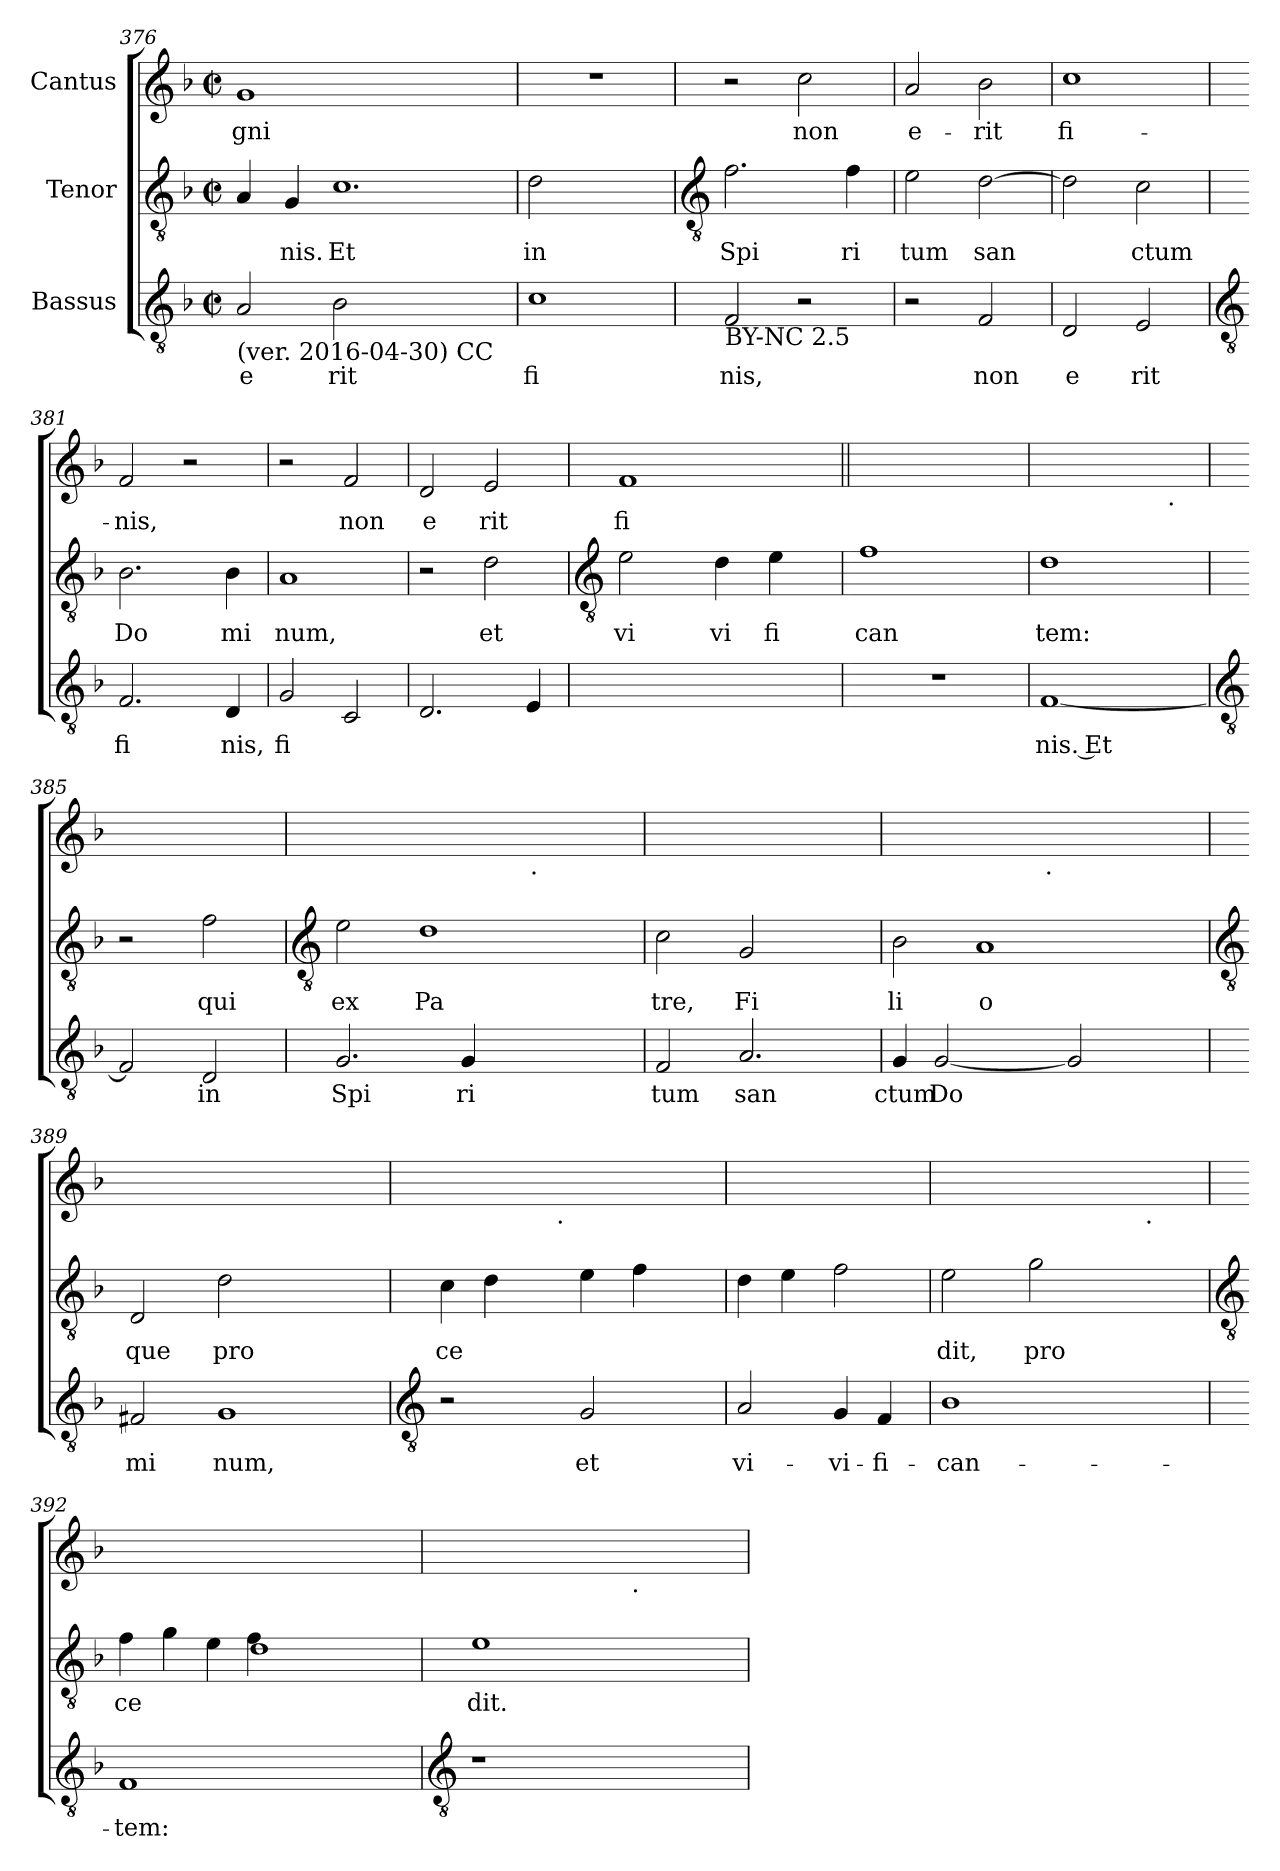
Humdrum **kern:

**kern	**text	**kern	**text	**kern	**text
*part3	*part3	*part2	*part2	*part1	*part1
*staff3	*staff3	*staff2	*staff2	*staff1	*staff1
*I"Bassus	*	*I"Tenor	*	*I"Cantus	*
*clefGv2	*	*clefGv2	*	*clefG2	*
*k[b-]	*	*k[b-]	*	*k[b-]	*
*F:	*	*F:	*	*F:	*
*M2/2	*	*M2/2	*	*M2/2	*
*met(c|)	*	*met(c|)	*	*met(c|)	*
=376	=376	=376	=376	=376	=376
!LO:TX:b:t=(ver. 2016-04-30) CC	!	!	!	!	!
!	!LO:LY:b	!	!	!	!LO:LY:b
2A/	e	4A/	.	1g	-gni
!	!	!	!LO:LY:b	!	!
.	.	4G/	nis.	.	.
!	!LO:LY:b	!	!LO:LY:b	!	!
2B-\	rit	1.c	Et	.	.
1ryy	.	.	.	1ryy	.
=377	=377	=377	=377	=377	=377
!	!LO:LY:b	!	!LO:LY:b	!	!
1c	fi	2d\	in	1r	.
.	.	2ryy	.	.	.
!!LO:LB:g=z
=378	=378	=378	=378	=378	=378
*	*	*clefGv2	*	*	*
!LO:TX:b:t=BY-NC 2.5	!	!	!	!	!
!	!LO:LY:b	!	!LO:LY:b	!	!
2F/	nis,	2.f\	Spi	2r	.
!	!	!	!	!	!LO:LY:b
2r	.	.	.	2cc\	non
!	!	!	!LO:LY:b	!	!
.	.	4f\	ri	.	.
=379	=379	=379	=379	=379	=379
!	!	!	!LO:LY:b	!	!LO:LY:b
2r	.	2e\	tum	2a/	e-
!	!LO:LY:b	!	!LO:LY:b	!	!LO:LY:b
2F/	non	[2d\	san	2b-\	-rit
=380	=380	=380	=380	=380	=380
!	!LO:LY:b	!	!	!	!LO:LY:b
2D/	e	2d\]	.	1cc	fi-
!	!LO:LY:b	!	!LO:LY:b	!	!
2E/	rit	2c\	ctum	.	.
!!LO:LB:g=z
=381A	=381A	=381A	=381A	=381A	=381A
*clefGv2	*	*	*	*	*
!	!LO:LY:b	!	!LO:LY:b	!	!LO:LY:b
2.F/	fi	2.B-\	Do	2f/	-nis,
.	.	.	.	2r	.
!	!LO:LY:b	!	!LO:LY:b	!	!
4D/	nis,	4B-\	mi	.	.
!!LO:LB:g=z
=382	=382	=382	=382	=382	=382
!	!LO:LY:b	!	!LO:LY:b	!	!
2G/	fi	1A	num,	2r	.
!	!	!	!	!	!LO:LY:b
2C/	.	.	.	2f/	non
=383	=383	=383	=383	=383	=383
!	!	!	!	!	!LO:LY:b
2.D/	.	2r	.	2d/	e
!	!	!	!LO:LY:b	!	!LO:LY:b
.	.	2d\	et	2e/	rit
4E/	.	.	.	.	.
!!LO:LB:g=z
=383A	=383A	=383A	=383A	=383A	=383A
*	*	*clefGv2	*	*	*
!	!	!	!LO:LY:b	!	!LO:LY:b
16ryy	.	2e\	vi	1f	fi
4ryy	.	.	.	.	.
4ryy	.	.	.	.	.
!	!	!	!LO:LY:b	!	!
.	.	4d\	vi	.	.
4ryy	.	.	.	.	.
!	!	!	!LO:LY:b	!	!
.	.	4e\	fi	.	.
16ryy	.	.	.	.	.
16ryy	.	.	.	.	.
16ryy	.	.	.	.	.
=384A	=384A||	=384A	=384A||	=384A||	=384A||
!	!	!	!LO:LY:b	!	!
1r	.	1f	can	4ryy	.
.	.	.	.	4ryy	.
.	.	.	.	4ryy	.
.	.	.	.	4ryy	.
=385A	=385A	=385A	=385A	=385A	=385A
!	!LO:LY:b	!	!LO:LY:b	!	!
[1F	nis. Et	1d	tem:	4ryy	.
.	.	.	.	4ryy	.
.	.	.	.	4ryy	.
!	!	!	!	!LO:TX:b:t=.	!
.	.	.	.	4ryy	.
!!LO:LB:g=z
=385B	=385B	=385B	=385B	=385B	=385B
*clefGv2	*	*	*	*	*
2F/]	.	2r	.	4ryy	.
.	.	.	.	4ryy	.
!	!LO:LY:b	!	!LO:LY:b	!	!
2D/	in	2f\	qui	4ryy	.
.	.	.	.	4ryy	.
!!LO:LB:g=z
=386	=386	=386	=386	=386	=386
*	*	*clefGv2	*	*	*
!	!LO:LY:b	!	!LO:LY:b	!	!
2.G/	Spi	2e\	ex	4ryy	.
.	.	.	.	4ryy	.
!	!	!	!LO:LY:b	!	!
.	.	1d	Pa	4ryy	.
!	!LO:LY:b	!	!	!	!
4G/	ri	.	.	32ryy	.
.	.	.	.	32ryy	.
.	.	.	.	32ryy	.
.	.	.	.	32ryy	.
.	.	.	.	32ryy	.
.	.	.	.	32ryy	.
!	!	!	!	!LO:TX:b:t=.	!
.	.	.	.	32ryy	.
.	.	.	.	4ryy	.
2ryy	.	.	.	.	.
.	.	.	.	4ryy	.
.	.	.	.	32ryy	.
=387A	=387A	=387A	=387A	=387A	=387A
!	!LO:LY:b	!	!LO:LY:b	!	!
2F/	tum	2c\	tre,	4ryy	.
.	.	.	.	4ryy	.
!	!LO:LY:b	!	!LO:LY:b	!	!
2.A/	san	2G/	Fi	4ryy	.
.	.	.	.	32ryy	.
.	.	.	.	4ryy	.
.	.	4ryy	.	.	.
.	.	.	.	8..ryy	.
=388A	=388A	=388A	=388A	=388A	=388A
!	!LO:LY:b	!	!LO:LY:b	!	!
4G/	ctum	2B-\	li	4ryy	.
!	!LO:LY:b	!	!	!	!
[2G/	Do	.	.	4ryy	.
!	!	!	!LO:LY:b	!	!
.	.	1A	o	32ryy	.
.	.	.	.	32ryy	.
.	.	.	.	32ryy	.
.	.	.	.	32ryy	.
.	.	.	.	32ryy	.
.	.	.	.	32ryy	.
!	!	!	!	!LO:TX:b:t=.	!
.	.	.	.	32ryy	.
.	.	.	.	4ryy	.
2G/]	.	.	.	.	.
.	.	.	.	4ryy	.
.	.	.	.	4ryy	.
4ryy	.	.	.	.	.
.	.	.	.	32ryy	.
!!LO:LB:g=z
=389A	=389A	=389A	=389A	=389A	=389A
*	*	*clefGv2	*	*	*
!	!LO:LY:b	!	!LO:LY:b	!	!
2F#X/	mi	2D/	que	4ryy	.
.	.	.	.	4ryy	.
!	!LO:LY:b	!	!LO:LY:b	!	!
1G	num,	2d\	pro	32ryy	.
.	.	.	.	4ryy	.
.	.	.	.	4ryy	.
.	.	2ryy	.	.	.
.	.	.	.	4...ryy	.
!!LO:LB:g=z
=390A	=390A	=390A	=390A	=390A	=390A
*clefGv2	*	*	*	*	*
!	!	!	!LO:LY:b	!	!
2r	.	4c\	ce	4ryy	.
.	.	4d\	.	32ryy	.
.	.	.	.	32ryy	.
.	.	.	.	32ryy	.
.	.	.	.	32ryy	.
.	.	.	.	32ryy	.
.	.	.	.	32ryy	.
!	!	!	!	!LO:TX:b:t=.	!
.	.	.	.	32ryy	.
.	.	.	.	4ryy	.
!	!LO:LY:b	!	!	!	!
2G/	et	4e\	.	.	.
.	.	.	.	4ryy	.
.	.	4f\	.	.	.
.	.	.	.	4ryy	.
8..ryy	.	8..ryy	.	.	.
=390B	=390B	=390B	=390B	=390B	=390B
!	!LO:LY:b	!	!	!	!
2A/	vi-	4d\	.	4ryy	.
.	.	4e\	.	32ryy	.
.	.	.	.	2ryy	.
!	!LO:LY:b	!	!	!	!
4G/	-vi-	2f\	.	.	.
!	!LO:LY:b	!	!	!	!
4F/	-fi-	.	.	.	.
.	.	.	.	8..ryy	.
!!LO:LB:g=z
=391	=391	=391	=391	=391	=391
!	!LO:LY:b	!	!LO:LY:b	!	!
1B-	-can-	2e\	dit,	4ryy	.
.	.	.	.	4ryy	.
!	!	!	!LO:LY:b	!	!
.	.	2g\	pro	4ryy	.
.	.	.	.	32ryy	.
.	.	.	.	32ryy	.
.	.	.	.	32ryy	.
.	.	.	.	32ryy	.
.	.	.	.	32ryy	.
.	.	.	.	32ryy	.
!	!	!	!	!LO:TX:b:t=.	!
.	.	.	.	32ryy	.
.	.	.	.	4ryy	.
8..ryy	.	8..ryy	.	.	.
!!LO:LB:g=z
=392	=392	=392	=392	=392	=392
*	*	*clefGv2	*	*	*
!	!LO:LY:b	!	!LO:LY:b	!	!
*	*	*^	*	*	*
1F	-tem:	4ryy	4f\	ce	4ryy	.
.	.	4ryy	4g\	.	4ryy	.
.	.	4ryy	4e\	.	4ryy	.
.	.	1d/	4f\	.	32ryy	.
.	.	.	.	.	4ryy	.
2.ryy	.	.	2.ryy	.	.	.
.	.	.	.	.	2ryy	.
.	.	.	.	.	8..ryy	.
!!LO:LB:g=z
=393	=393	=393	=393	=393	=393	=393
*clefGv2	*	*	*	*	*	*
!	!	!	!	!LO:LY:b	!	!
1r	.	1e/	4ryy	dit.	4ryy	.
.	.	.	4ryy	.	4ryy	.
.	.	.	4ryy	.	32ryy	.
.	.	.	.	.	32ryy	.
.	.	.	.	.	32ryy	.
.	.	.	.	.	32ryy	.
.	.	.	.	.	32ryy	.
.	.	.	.	.	32ryy	.
!	!	!	!	!	!LO:TX:b:t=.	!
.	.	.	.	.	32ryy	.
.	.	.	.	.	4ryy	.
.	.	.	4ryy	.	.	.
.	.	.	.	.	4ryy	.
8..ryy	.	8..ryy	8..ryy	.	.	.
*	*	*v	*v	*	*	*
=	=	=	=	=	=
*-	*-	*-	*-	*-	*-
